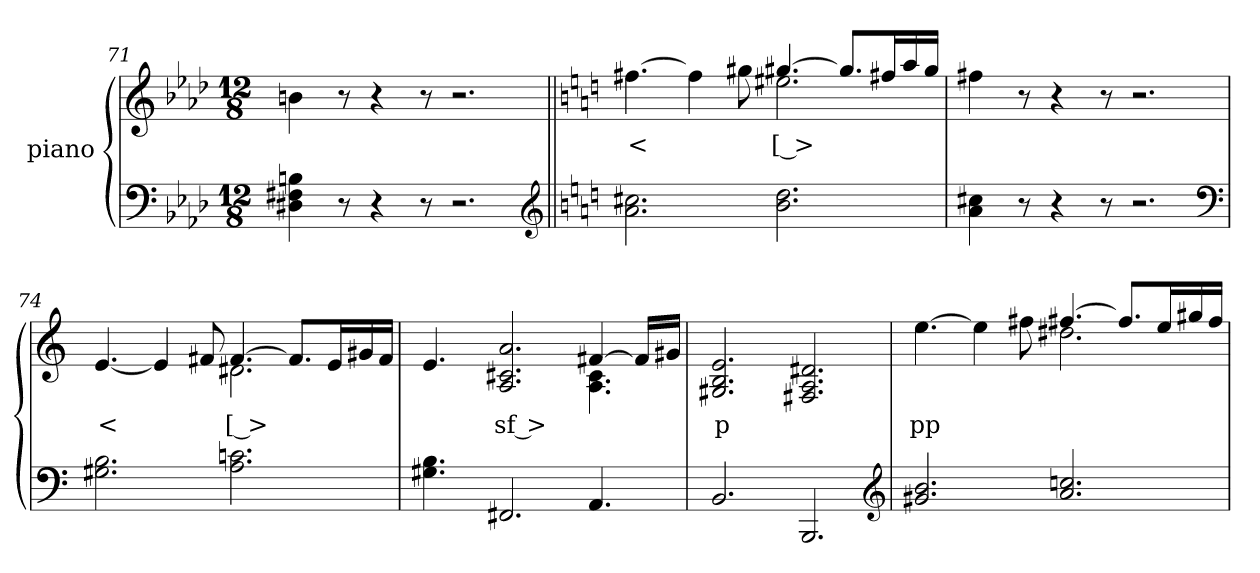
**kern	**kern	**text
*part2	*part1	*part1
*staff2	*staff1	*staff1
*	*I"piano	*
*clefF4	*clefG2	*
*k[b-e-a-d-]	*k[b-e-a-d-]	*
*f:	*f:	*
*M12/8	*M12/8	*
=71	=71	=71
4D#X 4F#X 4Bn	4bn	.
8r	8r	.
4r	4r	.
8r	8r	.
2.r	2.r	.
*clefG2	*	*
=72||	=72||	=72||
*k[]	*k[]	*
*	*^	*
2.a 2.cc#X	2.ryy	[4.ff#	<
.	.	4ff#]	.
.	.	8gg#	.
2.b 2.dd	[4.gg#X	2.ee#X	[ >
.	8.gg#L]	.	.
.	16ff#XL	.	.
.	16aa	.	.
.	16gg#JJ	.	.
*	*v	*v	*
=73	=73	=73
4a 4cc#X	4ff#X	.
8r	8r	.
4r	4r	.
8r	8r	.
2.r	2.r	.
*clefF4	*	*
=74	=74	=74
*	*^	*
2.G#X 2.B	[4.e	2.ryy	<
.	4e]	.	.
.	8f#X	.	.
2.A 2.cn	[4.f#	2.d#X	[ >
.	8.f#L]	.	.
.	16eL	.	.
.	16g#X	.	.
.	16f#JJ	.	.
=75	=75	=75	=75
4.G#X 4.B	4.e	8ryy	.
*	*v	*v	*
2.FF#X	2.A 2.c#X 2.a	sf >
*	*^	*
4.AA	[4f#X	4.A 4.c#	.
.	16f#LL]	.	.
.	16g#XJJ	.	.
*	*v	*v	*
=76	=76	=76
2.BB	2.G#X 2.B 2.e	p
2.BBB	2.F#X 2.A 2.d#X	.
*clefG2	*	*
=77	=77	=77
*	*^	*
2.g#X 2.b	2.ryy	[4.ee	pp
.	.	4ee]	.
.	.	8ff#	.
2.a/ 2.ccn/	[4.ff#X	2.dd#X	.
.	8.ff#L]	.	.
.	16eeL	.	.
.	16gg#X	.	.
.	16ff#JJ	.	.
*	*v	*v	*
=	=	=
*-	*-	*-
